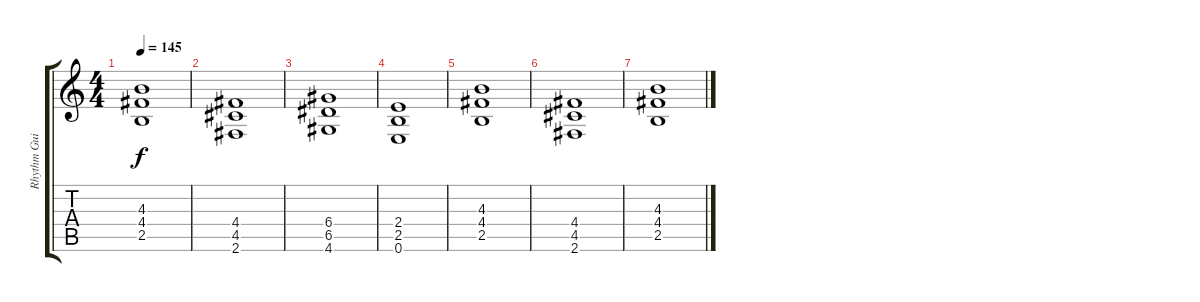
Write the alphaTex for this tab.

\track ("Rhythm Guitar" "Rhythm Gui") {instrument overdrivenguitar}
\staff {score tabs}
\tuning (E4 B3 G3 D3 A2 E2) {hide}
\ts (4 4)
\tempo 145
\clef g2
\ks c
(4.3 4.4 2.5).1{dy f} |
(4.4 4.5 2.6).1 |
(6.4 6.5 4.6).1 |
(2.4 2.5 0.6).1 |
(4.3 4.4 2.5).1 |
(4.4 4.5 2.6).1 |
(4.3 4.4 2.5).1
